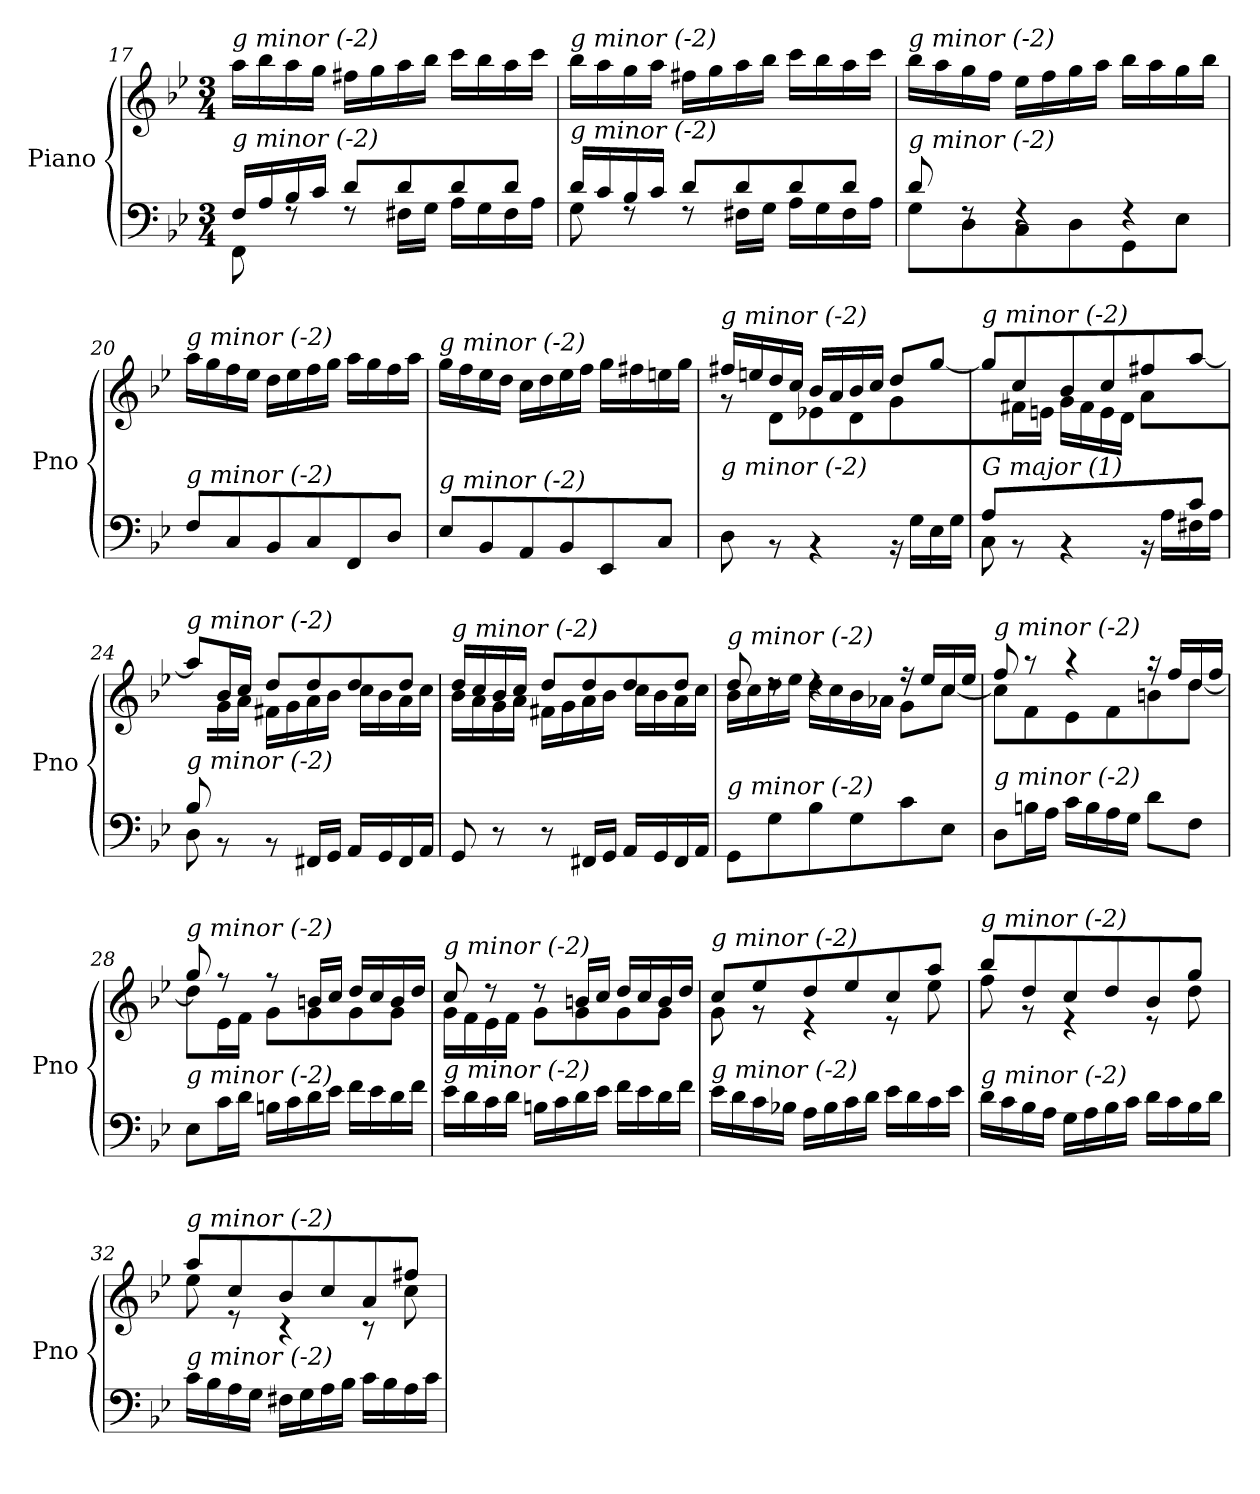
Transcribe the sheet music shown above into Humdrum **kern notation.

**kern	**kern
*part1	*part1
*staff2	*staff1
*I"Piano	*
*I'Pno	*
!!LO:LB:g=z
*clefF4	*clefG2
*k[b-e-]	*k[b-e-]
*M3/4	*M3/4
=17	=17
*^	*
!	!	!LO:TX:i:t=g minor (-2)
!LO:TX:i:t=g minor (-2)	!	!
16F/LL	8FF\	16aa\LL
16A/	.	16bb-\
16B-/	8rF	16aa\
16c/JJ	.	16gg\JJ
8d/L	8rF	16ff#X\LL
.	.	16gg\
8d/	16F#X\LL	16aa\
.	16G\JJ	16bb-\JJ
8d/	16A\LL	16ccc\LL
.	16G\	16bb-\
8d/J	16F#\	16aa\
.	16A\JJ	16ccc\JJ
=18	=18	=18
!	!	!LO:TX:i:t=g minor (-2)
!LO:TX:i:t=g minor (-2)	!	!
16d/LL	8G\	16bb-\LL
16c/	.	16aa\
16B-/	8rF	16gg\
16c/JJ	.	16aa\JJ
8d/L	8rF	16ff#X\LL
.	.	16gg\
8d/	16F#X\LL	16aa\
.	16G\JJ	16bb-\JJ
8d/	16A\LL	16ccc\LL
.	16G\	16bb-\
8d/J	16F#\	16aa\
.	16A\JJ	16ccc\JJ
=19	=19	=19
!	!	!LO:TX:i:t=g minor (-2)
!LO:TX:i:t=g minor (-2)	!	!
8d/	8G\L	16bb-\LL
.	.	16aa\
8rF	8D\	16gg\
.	.	16ff\JJ
4rF	8C\	16ee-\LL
.	.	16ff\
.	8D\	16gg\
.	.	16aa\JJ
4rF	8GG\	16bb-\LL
.	.	16aa\
.	8E-\J	16gg\
.	.	16bb-\JJ
*v	*v	*
!!LO:PB:g=z
=20	=20
!	!LO:TX:i:t=g minor (-2)
!LO:TX:i:t=g minor (-2)	!
8F/L	16aa\LL
.	16gg\
8C/	16ff\
.	16ee-\JJ
8BB-/	16dd\LL
.	16ee-\
8C/	16ff\
.	16gg\JJ
8FF/	16aa\LL
.	16gg\
8D/J	16ff\
.	16aa\JJ
!!LO:LB:g=z
=21	=21
!	!LO:TX:i:t=g minor (-2)
!LO:TX:i:t=g minor (-2)	!
8E-/L	16gg\LL
.	16ff\
8BB-/	16ee-\
.	16dd\JJ
8AA/	16cc\LL
.	16dd\
8BB-/	16ee-\
.	16ff\JJ
8EE-/	16gg\LL
.	16ff#X\
8C/J	16een\
.	16gg\JJ
=22	=22
*^	*^
!	!	!LO:TX:i:t=g minor (-2)	!
!LO:TX:i:t=g minor (-2)	!	!	!
2ryy	8D\	16ff#X/LL	8rg
.	.	16een/	.
.	8rBB	16dd/	8d\L
.	.	16cc/JJ	.
.	4rBB	16b-/LL	8e-X\
.	.	16a/	.
.	.	16b-/	8d\
.	.	16cc/JJ	.
8ryy	16rBB	8dd/L	8g\
.	16G\LL	.	.
8B-/J	16E-\	[8gg/J	8ryy
.	16G\JJ	.	.
=23	=23	=23	=23
!	!	!LO:TX:i:t=g minor (-2)	!
!LO:TX:i:t=G major (1)	!	!	!
8A/L	8C\	8gg/L]	8ryy
2ryy	8rBB	8cc/	16f#X\L
.	.	.	16en\JJ
.	4rBB	8b-/	16g\LL
.	.	.	16f#\
.	.	8cc/	16e\
.	.	.	16d\JJ
.	16rBB	8ff#X/	8a\L
.	16A\LL	.	.
8c/J	16F#X\	[8aa/J	8ryy
.	16A\JJ	.	.
!!LO:LB:g=z	!!
=24	=24	=24	=24
!	!	!LO:TX:i:t=g minor (-2)	!
!LO:TX:i:t=g minor (-2)	!	!	!
8B-/L	8D\	8aa/L]	8ryy
2ryy	8rBB	16b-/L	16g\L
.	.	16cc/JJ	16a\JJ
.	8rBB	8dd/L	16f#X\LL
.	.	.	16g\
.	16FF#X/LL	8dd/	16a\
.	16GG/JJ	.	16b-\JJ
.	16AA/LL	8dd/	16cc\LL
.	16GG/	.	16b-\
8ryy	16FF#/	8dd/J	16a\
.	16AA/JJ	.	16cc\JJ
!!LO:LB:g=z	!!
=25	=25	=25	=25
!	!	!LO:TX:i:t=g minor (-2)	!
!LO:TX:i:t=G major (1)	!	!	!
*v	*v	*	*
8GG/	16dd/LL	16b-\LL
.	16cc/	16a\
8r	16b-/	16g\
.	16cc/JJ	16a\JJ
8r	8dd/L	16f#X\LL
.	.	16g\
16FF#X/LL	8dd/	16a\
16GG/JJ	.	16b-\JJ
16AA/LL	8dd/	16cc\LL
16GG/	.	16b-\
16FF#/	8dd/J	16a\
16AA/JJ	.	16cc\JJ
=26	=26	=26
!	!LO:TX:i:t=g minor (-2)	!
!LO:TX:i:t=g minor (-2)	!	!
8GG\L	8dd/	16b-\LL
.	.	16cc\
8G\	8rdd	16dd\
.	.	16ee-\JJ
8B-\	4rdd	16dd\LL
.	.	16cc\
8G\	.	16b-\
.	.	16a-X\JJ
8c\	16r	8g\L
.	16ee-/LL	.
8E-\J	16cc/	[8cc\J
.	16ee-/JJ	.
=27	=27	=27
!	!LO:TX:i:t=g minor (-2)	!
!LO:TX:i:t=g minor (-2)	!	!
8D\L	8ff/	8cc\L]
16Bn\L	8r	8f\
16A\JJ	.	.
16c\LL	4r	8e-\
16B\	.	.
16A\	.	8f\
16G\JJ	.	.
8d\L	16r	8bn\
.	16ff/LL	.
8F\J	16dd/	[8dd\J
.	16ff/JJ	.
!!LO:LB:g=z	!!
=28	=28	=28
!	!LO:TX:i:t=g minor (-2)	!
!LO:TX:i:t=g minor (-2)	!	!
8E-\L	8gg/	8dd\L]
16c\L	8r	16e-\L
16d\JJ	.	16f\JJ
16Bn\LL	8r	8g\L
16c\	.	.
16d\	16bn/LL	8g\
16e-\JJ	16cc/JJ	.
16f\LL	16dd/LL	8g\
16e-\	16cc/	.
16d\	16b/	8g\J
16f\JJ	16dd/JJ	.
!!LO:LB:g=z	!!
=29	=29	=29
!	!LO:TX:i:t=g minor (-2)	!
!LO:TX:i:t=g minor (-2)	!	!
16e-\LL	8cc/	16g\LL
16d\	.	16f\
16c\	8r	16e-\
16d\JJ	.	16f\JJ
16Bn\LL	8r	8g\L
16c\	.	.
16d\	16bn/LL	8g\
16e-\JJ	16cc/JJ	.
16f\LL	16dd/LL	8g\
16e-\	16cc/	.
16d\	16b/	8g\J
16f\JJ	16dd/JJ	.
=30	=30	=30
!	!LO:TX:i:t=g minor (-2)	!
!LO:TX:i:t=g minor (-2)	!	!
16e-\LL	8cc/L	8g\
16d\	.	.
16c\	8ee-/	8r
16B-X\JJ	.	.
16A\LL	8dd/	4r
16B-\	.	.
16c\	8ee-/	.
16d\JJ	.	.
16e-\LL	8cc/	8r
16d\	.	.
16c\	8aa/J	8ee-\
16e-\JJ	.	.
=31	=31	=31
!	!LO:TX:i:t=g minor (-2)	!
!LO:TX:i:t=g minor (-2)	!	!
16d\LL	8bb-/L	8ff\
16c\	.	.
16B-\	8dd/	8r
16A\JJ	.	.
16G\LL	8cc/	4r
16A\	.	.
16B-\	8dd/	.
16c\JJ	.	.
16d\LL	8b-/	8r
16c\	.	.
16B-\	8gg/J	8dd\
16d\JJ	.	.
!!LO:PB:g=z	!!
=32	=32	=32
!	!LO:TX:i:t=g minor (-2)	!
!LO:TX:i:t=g minor (-2)	!	!
16c\LL	8aa/L	8ee-\
16B-\	.	.
16A\	8cc/	8r
16G\JJ	.	.
16F#X\LL	8b-/	4r
16G\	.	.
16A\	8cc/	.
16B-\JJ	.	.
16c\LL	8a/	8r
16B-\	.	.
16A\	8ff#X/J	8cc\
16c\JJ	.	.
*	*v	*v
=	=
*-	*-
